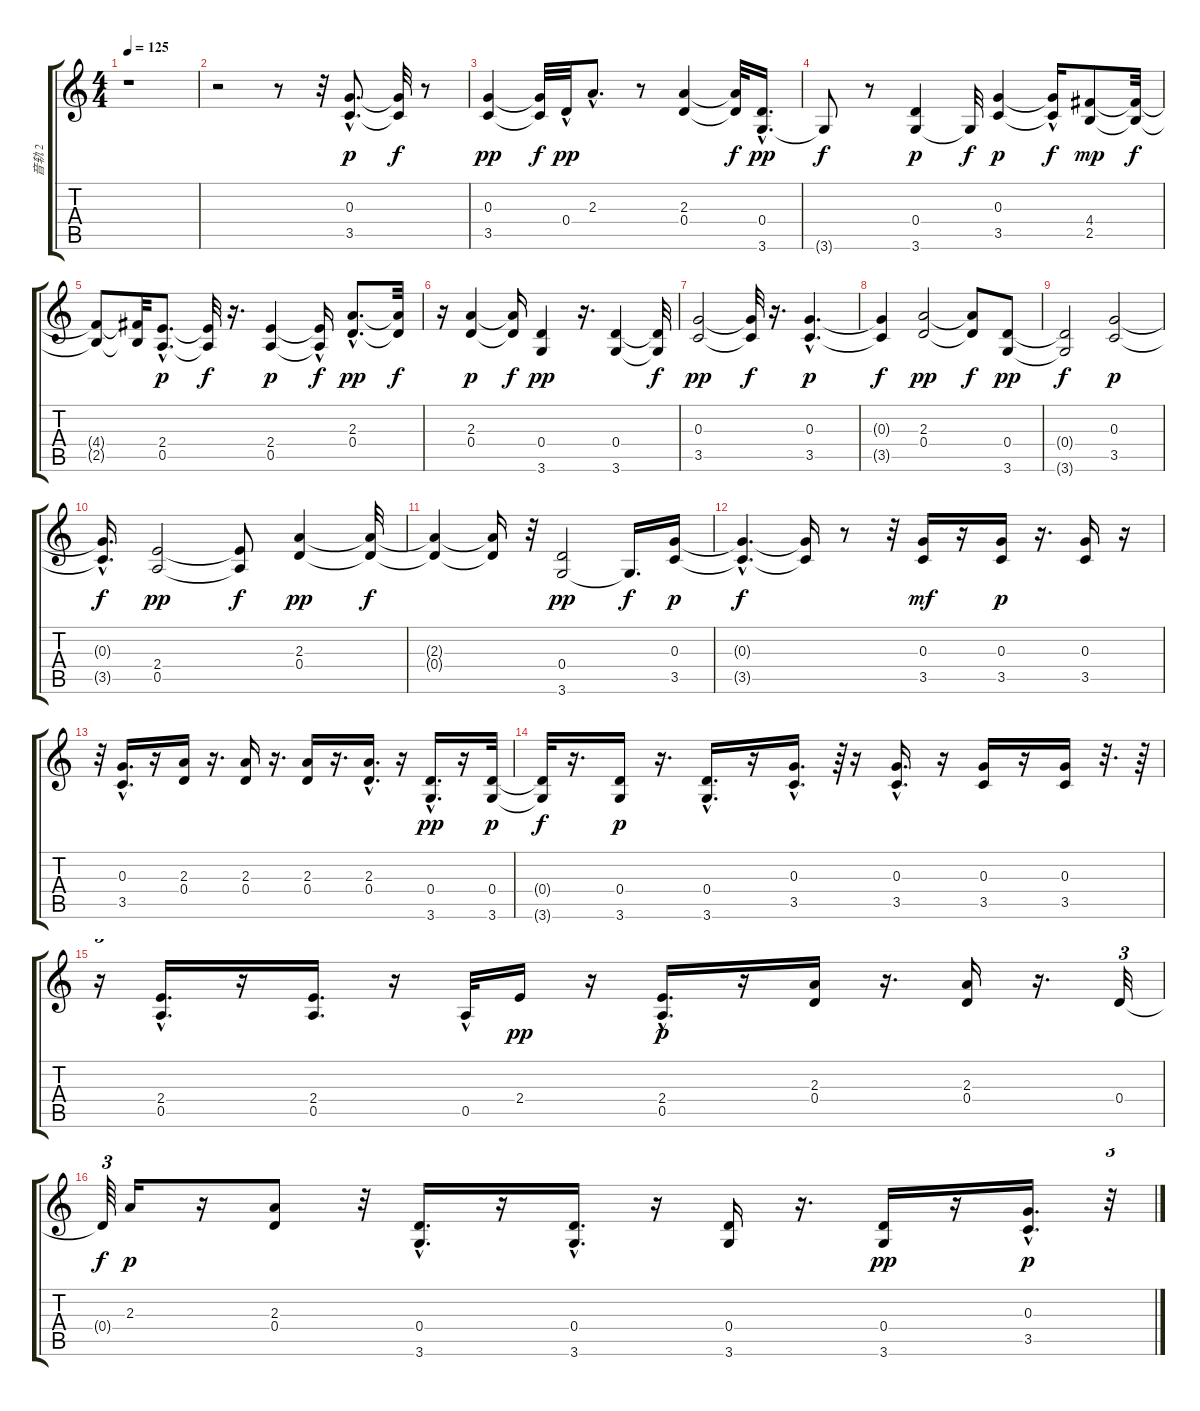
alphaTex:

\track ("音轨 2" "音轨 2") {instrument overdrivenguitar}
\staff {score tabs}
\tuning (E4 B3 G3 D3 A2 E2) {hide}
\ts (4 4)
\tempo 125
\clef g2
\ks c
r.1{dy f} |
r.2 r.8 r.32 (0.3{hac} 3.5{hac}).8{d dy p} (0.3{t} 3.5{t}).32{dy f} r.8 |
(0.3 3.5).4{dy pp} (0.3{t} 3.5{t}).32{dy f} 0.4{hac}.32{dy pp} 2.3{hac}.8{d} r.8 (2.3 0.4).4 (2.3{t} 0.4{t}).32{dy f} (0.4 3.6{hac}).16{d dy pp} |
3.6{t}.8{dy f} r.8 (0.4 3.6).4{dy p} 3.6{t}.32{dy f} (0.3 3.5).4{dy p} (0.3{t} 3.5{hac t}).16{dy f} (4.4 2.5).8{dy mp} (4.4{t} 2.5{t}).32{dy f} |
(4.4{t} 2.5{t}).8 (4.4{t} 2.5{t}).32 (2.4{hac} 0.5{hac}).8{d dy p} (2.4{t} 0.5{t}).32{dy f} r.16{d} (2.4 0.5).4{dy p} (2.4{t} 0.5{hac t}).16{dy f} (2.3{hac} 0.4{hac}).8{d dy pp} (2.3{t} 0.4{t}).32{dy f} |
r.16 (2.3 0.4).4{dy p} (2.3{t} 0.4{t}).16{dy f} (0.4 3.6).4{dy pp} r.16{d} (0.4 3.6).4 (0.4{t} 3.6{t}).32{dy f} |
(0.3 3.5).2{dy pp} (0.3{t} 3.5{t}).32{dy f} r.16{d} (0.3{hac} 3.5{hac}).4{d dy p} |
(0.3{t} 3.5{t}).4{dy f} (2.3 0.4).2{dy pp} (2.3{t} 0.4{t}).8{dy f} (0.4 3.6).8{dy pp} |
(0.4{t} 3.6{t}).2{dy f} (0.3 3.5).2{dy p} |
(0.3{hac t} 3.5{t}).16{d dy f} (2.4 0.5).2{dy pp} (2.4{t} 0.5{t}).8{dy f} (2.3 0.4).4{dy pp} (2.3{t} 0.4{t}).32{dy f} |
(2.3{t} 0.4{t}).4 (2.3{t} 0.4{t}).16 r.32 (0.4 3.6).2{dy pp} 3.6{t}.16{d dy f} (0.3 3.5).16{dy p} |
(0.3{hac t} 3.5{hac t}).4{d dy f} (0.3{t} 3.5{t}).16 r.8 r.32 (0.3 3.5).16{dy mf} r.16 (0.3 3.5).16{dy p} r.16{d} (0.3 3.5).16 r.16 |
r.32 (0.3{hac} 3.5{hac}).16{d} r.16 (2.3 0.4).16 r.16{d} (2.3 0.4).16 r.16{d} (2.3 0.4).16 r.16{d} (2.3{hac} 0.4{hac}).16{d} r.16 (0.4{hac} 3.6).16{d dy pp} r.16 (0.4 3.6).32{dy p} |
(0.4{t} 3.6{t}).32{dy f} r.16{d} (0.4 3.6).16{dy p} r.16{d} (0.4{hac} 3.6{hac}).16{d} r.16 (0.3 3.5{hac}).16{d} r.64{tu (3 2)} r.16 (0.3 3.5{hac}).16{d} r.16 (0.3 3.5).16 r.16 (0.3 3.5).16 r.32{d} r.64 |
r.16{tu (3 2)} (2.4 0.5{hac}).16{d} r.16 (2.4 0.5).16{d} r.16 0.5{hac}.32 2.4.16{dy pp} r.16 (2.4{hac} 0.5{hac}).16{d dy p} r.16 (2.3 0.4).16 r.16{d} (2.3 0.4).16 r.16{d} 0.4.32{tu (3 2)} |
0.4{t}.64{tu (3 2) dy f} 2.3.16{dy p} r.16 (2.3 0.4).8 r.32 (0.4{hac} 3.6{hac}).16{d} r.16 (0.4{hac} 3.6{hac}).16{d} r.16 (0.4 3.6).16 r.16{d} (0.4 3.6).16{dy pp} r.16 (0.3 3.5{hac}).16{d dy p} r.32{tu (3 2)}
